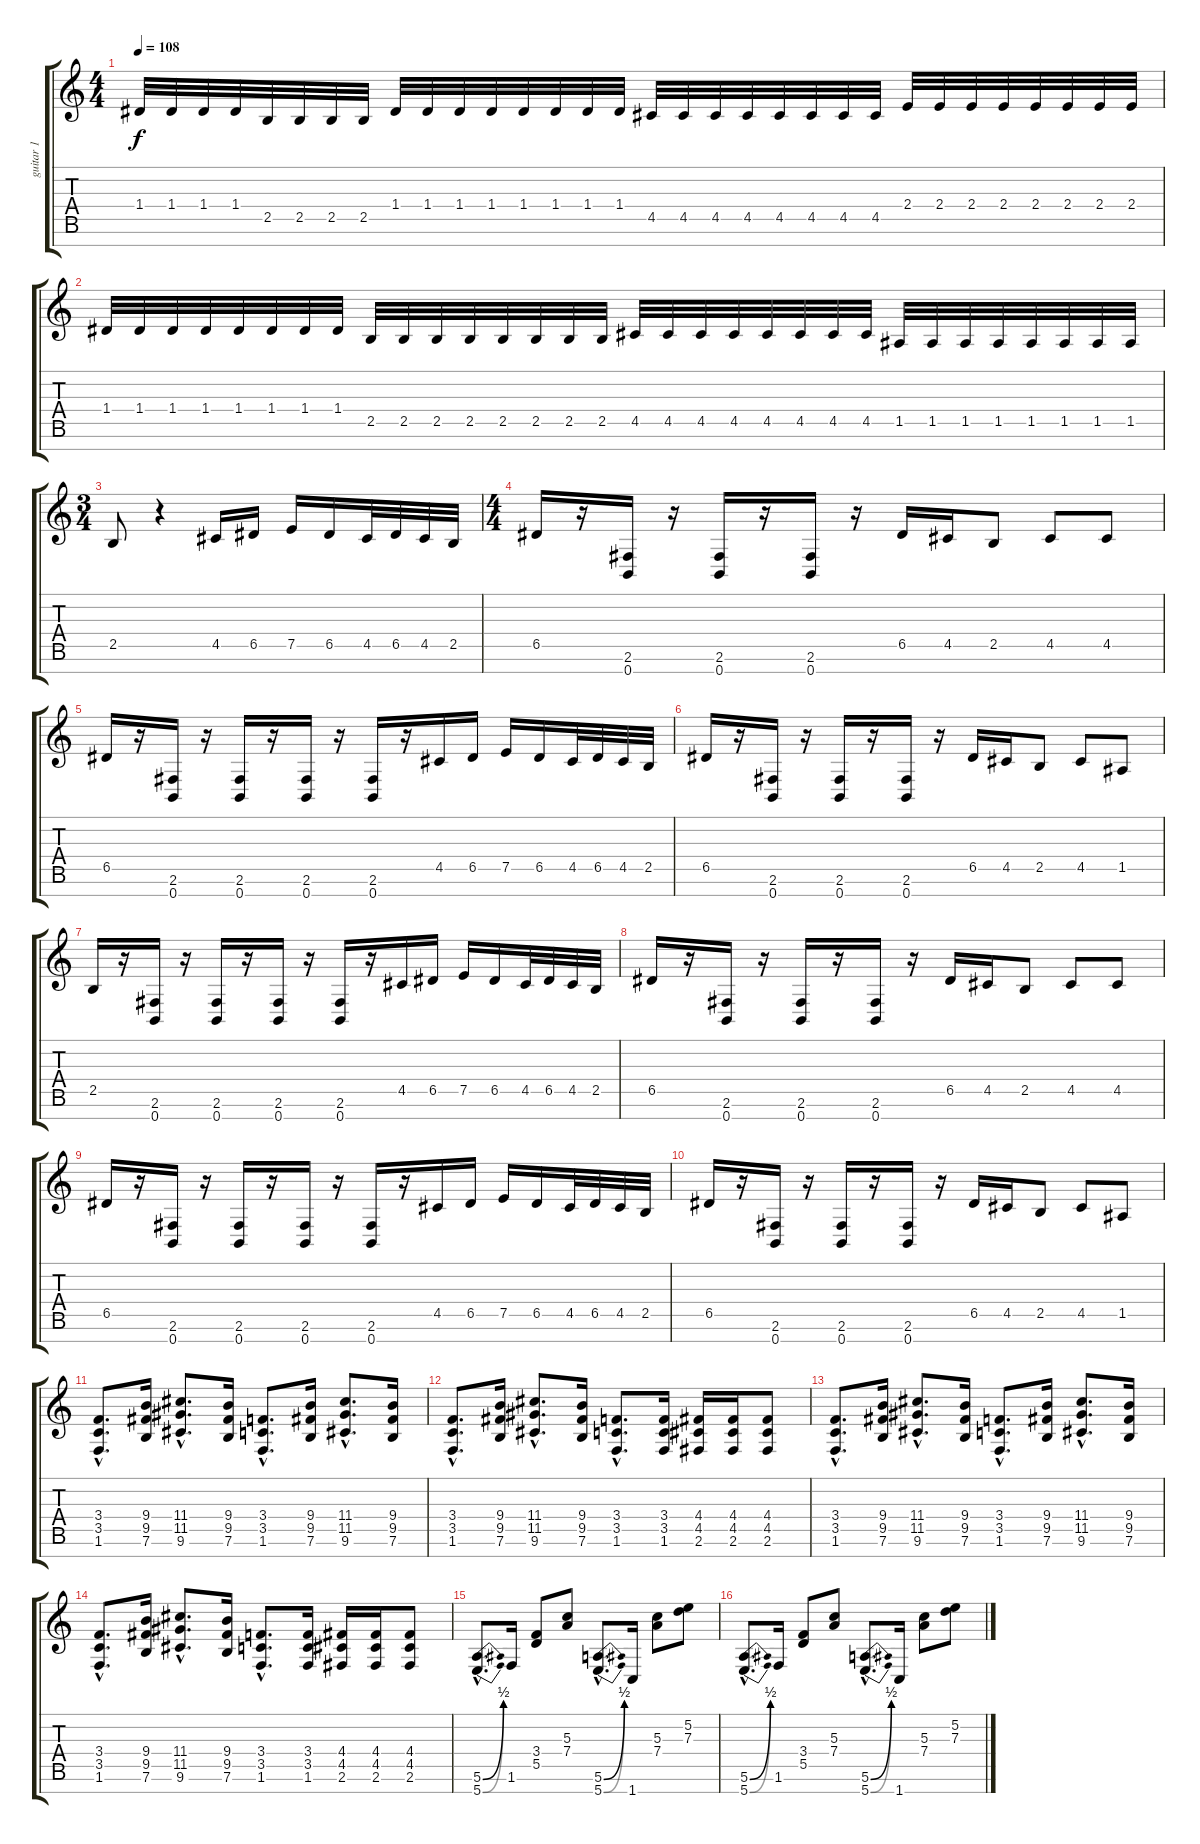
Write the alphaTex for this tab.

\track ("guitar 1" "guitar 1") {instrument distortionguitar}
\staff {score tabs}
\tuning (E4 B3 G3 D3 A2 E2 B1) {hide}
\ts (4 4)
\tempo 108
\clef g2
\ks c
1.4.32{dy f} 1.4.32 1.4.32 1.4.32 2.5.32 2.5.32 2.5.32 2.5.32 1.4.32 1.4.32 1.4.32 1.4.32 1.4.32 1.4.32 1.4.32 1.4.32 4.5.32 4.5.32 4.5.32 4.5.32 4.5.32 4.5.32 4.5.32 4.5.32 2.4.32 2.4.32 2.4.32 2.4.32 2.4.32 2.4.32 2.4.32 2.4.32 |
1.4.32 1.4.32 1.4.32 1.4.32 1.4.32 1.4.32 1.4.32 1.4.32 2.5.32 2.5.32 2.5.32 2.5.32 2.5.32 2.5.32 2.5.32 2.5.32 4.5.32 4.5.32 4.5.32 4.5.32 4.5.32 4.5.32 4.5.32 4.5.32 1.5.32 1.5.32 1.5.32 1.5.32 1.5.32 1.5.32 1.5.32 1.5.32 |
\ts (3 4)
2.5.8 r.4 4.5.16 6.5.16 7.5.16 6.5.16 4.5.32 6.5.32 4.5.32 2.5.32 |
\ts (4 4)
6.5.16 r.16 (2.6 0.7).16 r.16 (2.6 0.7).16 r.16 (2.6 0.7).16 r.16 6.5.16 4.5.16 2.5.8 4.5.8 4.5.8 |
6.5.16 r.16 (2.6 0.7).16 r.16 (2.6 0.7).16 r.16 (2.6 0.7).16 r.16 (2.6 0.7).16 r.16 4.5.16 6.5.16 7.5.16 6.5.16 4.5.32 6.5.32 4.5.32 2.5.32 |
6.5.16 r.16 (2.6 0.7).16 r.16 (2.6 0.7).16 r.16 (2.6 0.7).16 r.16 6.5.16 4.5.16 2.5.8 4.5.8 1.5.8 |
2.5.16 r.16 (2.6 0.7).16 r.16 (2.6 0.7).16 r.16 (2.6 0.7).16 r.16 (2.6 0.7).16 r.16 4.5.16 6.5.16 7.5.16 6.5.16 4.5.32 6.5.32 4.5.32 2.5.32 |
6.5.16 r.16 (2.6 0.7).16 r.16 (2.6 0.7).16 r.16 (2.6 0.7).16 r.16 6.5.16 4.5.16 2.5.8 4.5.8 4.5.8 |
6.5.16 r.16 (2.6 0.7).16 r.16 (2.6 0.7).16 r.16 (2.6 0.7).16 r.16 (2.6 0.7).16 r.16 4.5.16 6.5.16 7.5.16 6.5.16 4.5.32 6.5.32 4.5.32 2.5.32 |
6.5.16 r.16 (2.6 0.7).16 r.16 (2.6 0.7).16 r.16 (2.6 0.7).16 r.16 6.5.16 4.5.16 2.5.8 4.5.8 1.5.8 |
(3.4{hac} 3.5{hac} 1.6{hac}).8{d} (9.4 9.5 7.6).16 (11.4{hac} 11.5{hac} 9.6{hac}).8{d} (9.4 9.5 7.6).16 (3.4{hac} 3.5{hac} 1.6{hac}).8{d} (9.4 9.5 7.6).16 (11.4{hac} 11.5{hac} 9.6{hac}).8{d} (9.4 9.5 7.6).16 |
(3.4{hac} 3.5{hac} 1.6{hac}).8{d} (9.4 9.5 7.6).16 (11.4{hac} 11.5{hac} 9.6{hac}).8{d} (9.4 9.5 7.6).16 (3.4{hac} 3.5{hac} 1.6{hac}).8{d} (3.4 3.5 1.6).16 (4.4 4.5 2.6).16 (4.4 4.5 2.6).16 (4.4 4.5 2.6).8 |
(3.4{hac} 3.5{hac} 1.6{hac}).8{d} (9.4 9.5 7.6).16 (11.4{hac} 11.5{hac} 9.6{hac}).8{d} (9.4 9.5 7.6).16 (3.4{hac} 3.5{hac} 1.6{hac}).8{d} (9.4 9.5 7.6).16 (11.4{hac} 11.5{hac} 9.6{hac}).8{d} (9.4 9.5 7.6).16 |
(3.4{hac} 3.5{hac} 1.6{hac}).8{d} (9.4 9.5 7.6).16 (11.4{hac} 11.5{hac} 9.6{hac}).8{d} (9.4 9.5 7.6).16 (3.4{hac} 3.5{hac} 1.6{hac}).8{d} (3.4 3.5 1.6).16 (4.4 4.5 2.6).16 (4.4 4.5 2.6).16 (4.4 4.5 2.6).8 |
(5.6{be (bend 0 0 60 2) hac} 5.7{be (bend 0 0 60 2) hac}).8{d} 1.6.16 (3.4 5.5).8 (5.3 7.4).8 (5.6{be (bend 0 0 60 2) hac} 5.7{be (bend 0 0 60 2) hac}).8{d} 1.7.16 (5.3 7.4).8 (5.2 7.3).8 |
(5.6{be (bend 0 0 60 2) hac} 5.7{be (bend 0 0 60 2) hac}).8{d} 1.6.16 (3.4 5.5).8 (5.3 7.4).8 (5.6{be (bend 0 0 60 2) hac} 5.7{be (bend 0 0 60 2) hac}).8{d} 1.7.16 (5.3 7.4).8 (5.2 7.3).8
